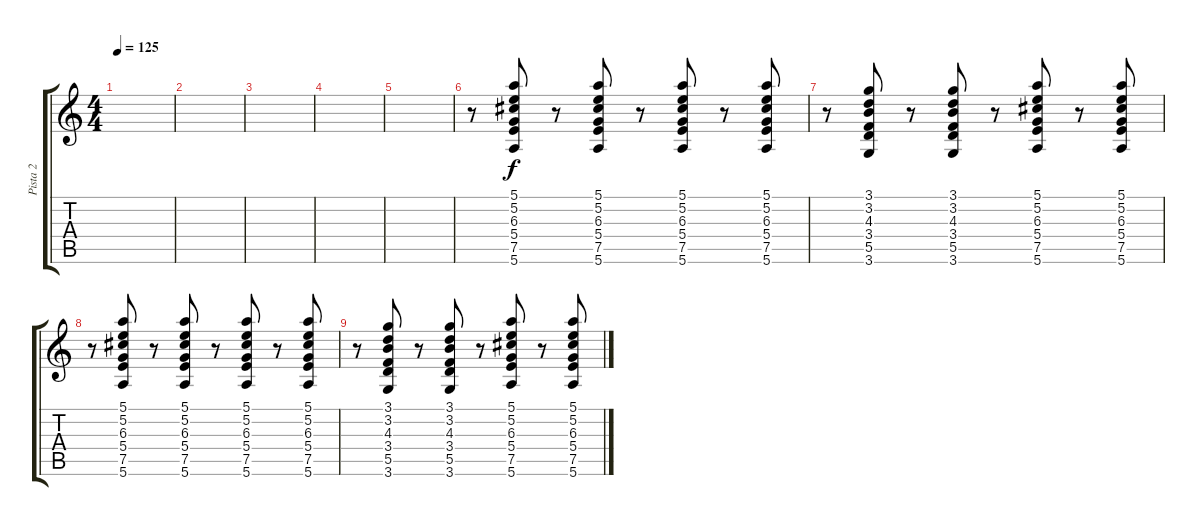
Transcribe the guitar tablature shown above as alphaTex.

\track ("Pista 2" "Pista 2") {instrument electricguitarjazz}
\staff {score tabs}
\tuning (E4 B3 G3 D3 A2 E2) {hide}
\ts (4 4)
\tempo 125
\clef g2
\ks c
|
|
|
|
|
r.8 (5.1 5.2 6.3 5.4 7.5 5.6).8 r.8 (5.1 5.2 6.3 5.4 7.5 5.6).8 r.8 (5.1 5.2 6.3 5.4 7.5 5.6).8 r.8 (5.1 5.2 6.3 5.4 7.5 5.6).8 |
r.8 (3.1 3.2 4.3 3.4 5.5 3.6).8 r.8 (3.1 3.2 4.3 3.4 5.5 3.6).8 r.8 (5.1 5.2 6.3 5.4 7.5 5.6).8 r.8 (5.1 5.2 6.3 5.4 7.5 5.6).8 |
r.8 (5.1 5.2 6.3 5.4 7.5 5.6).8 r.8 (5.1 5.2 6.3 5.4 7.5 5.6).8 r.8 (5.1 5.2 6.3 5.4 7.5 5.6).8 r.8 (5.1 5.2 6.3 5.4 7.5 5.6).8 |
r.8 (3.1 3.2 4.3 3.4 5.5 3.6).8 r.8 (3.1 3.2 4.3 3.4 5.5 3.6).8 r.8 (5.1 5.2 6.3 5.4 7.5 5.6).8 r.8 (5.1 5.2 6.3 5.4 7.5 5.6).8
